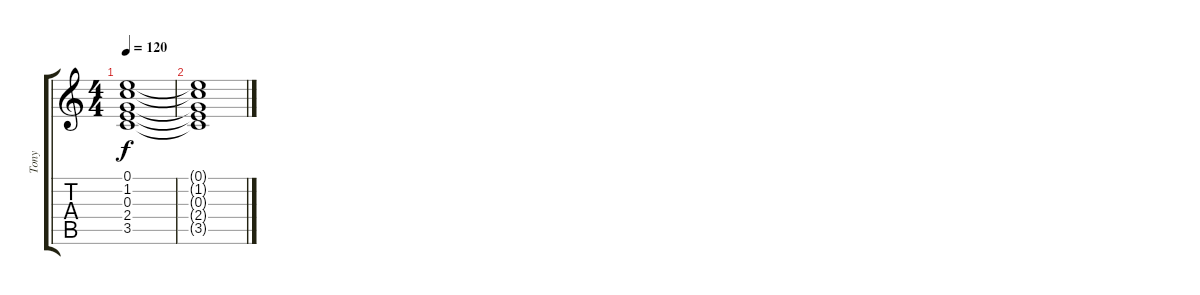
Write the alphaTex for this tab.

\track ("Tony" "Tony") {instrument acousticguitarsteel}
\staff {score tabs}
\tuning (E4 B3 G3 D3 A2 E2) {hide}
\ts (4 4)
\tempo 120
\clef g2
\ks c
(0.1 1.2 0.3 2.4 3.5).1{dy f} |
(0.1{t} 1.2{t} 0.3{t} 2.4{t} 3.5{t}).1
